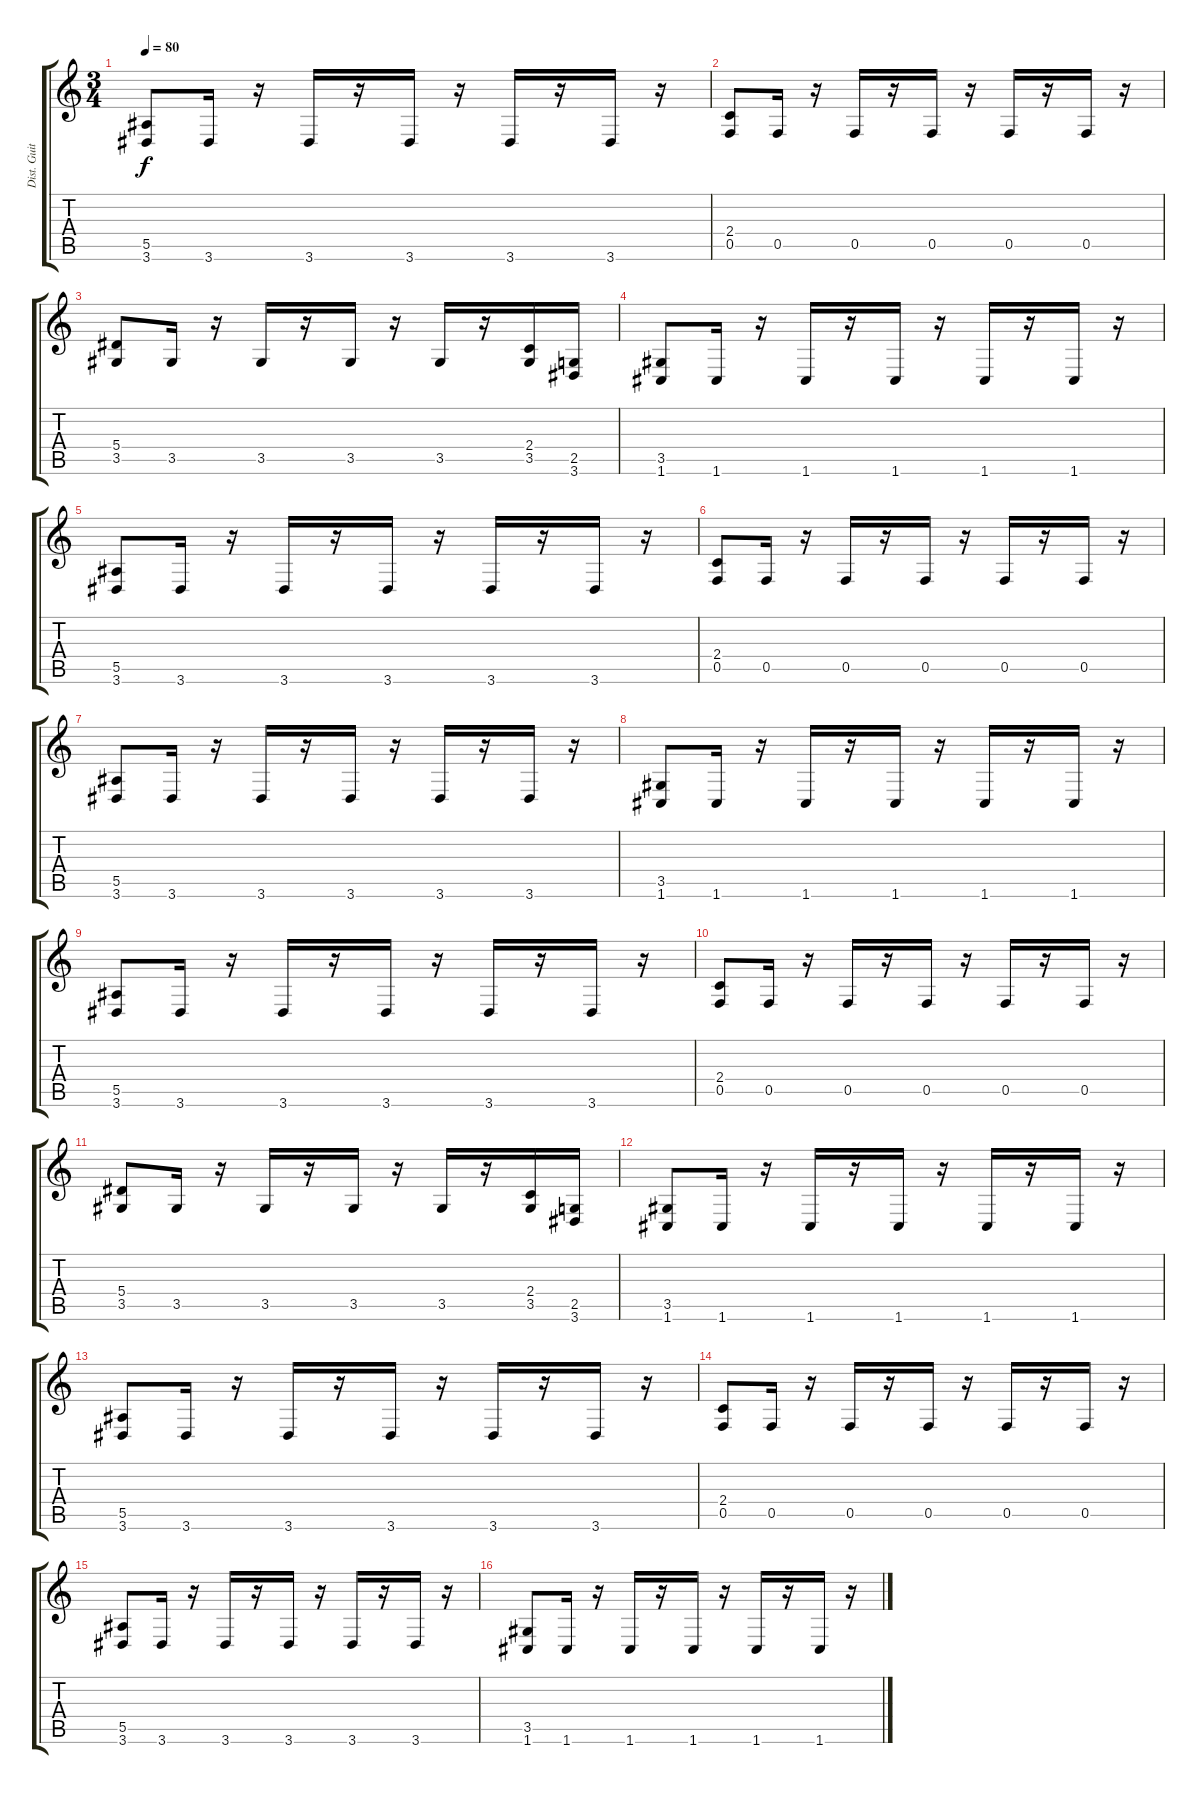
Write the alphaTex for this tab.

\track ("Dist. Guitar" "Dist. Guit") {instrument distortionguitar}
\staff {score tabs}
\tuning (C4 G3 Eb3 Bb2 F2 C2) {hide}
\ts (3 4)
\tempo 80
\clef g2
\ks c
(5.5 3.6).8{dy f} 3.6.16 r.16 3.6.16 r.16 3.6.16 r.16 3.6.16 r.16 3.6.16 r.16 |
(2.4 0.5).8 0.5.16 r.16 0.5.16 r.16 0.5.16 r.16 0.5.16 r.16 0.5.16 r.16 |
(5.4 3.5).8 3.5.16 r.16 3.5.16 r.16 3.5.16 r.16 3.5.16 r.16 (2.4 3.5).16 (2.5 3.6).16 |
(3.5 1.6).8 1.6.16 r.16 1.6.16 r.16 1.6.16 r.16 1.6.16 r.16 1.6.16 r.16 |
(5.5 3.6).8 3.6.16 r.16 3.6.16 r.16 3.6.16 r.16 3.6.16 r.16 3.6.16 r.16 |
(2.4 0.5).8 0.5.16 r.16 0.5.16 r.16 0.5.16 r.16 0.5.16 r.16 0.5.16 r.16 |
(5.5 3.6).8 3.6.16 r.16 3.6.16 r.16 3.6.16 r.16 3.6.16 r.16 3.6.16 r.16 |
(3.5 1.6).8 1.6.16 r.16 1.6.16 r.16 1.6.16 r.16 1.6.16 r.16 1.6.16 r.16 |
(5.5 3.6).8 3.6.16 r.16 3.6.16 r.16 3.6.16 r.16 3.6.16 r.16 3.6.16 r.16 |
(2.4 0.5).8 0.5.16 r.16 0.5.16 r.16 0.5.16 r.16 0.5.16 r.16 0.5.16 r.16 |
(5.4 3.5).8 3.5.16 r.16 3.5.16 r.16 3.5.16 r.16 3.5.16 r.16 (2.4 3.5).16 (2.5 3.6).16 |
(3.5 1.6).8 1.6.16 r.16 1.6.16 r.16 1.6.16 r.16 1.6.16 r.16 1.6.16 r.16 |
(5.5 3.6).8 3.6.16 r.16 3.6.16 r.16 3.6.16 r.16 3.6.16 r.16 3.6.16 r.16 |
(2.4 0.5).8 0.5.16 r.16 0.5.16 r.16 0.5.16 r.16 0.5.16 r.16 0.5.16 r.16 |
(5.5 3.6).8 3.6.16 r.16 3.6.16 r.16 3.6.16 r.16 3.6.16 r.16 3.6.16 r.16 |
(3.5 1.6).8 1.6.16 r.16 1.6.16 r.16 1.6.16 r.16 1.6.16 r.16 1.6.16 r.16
